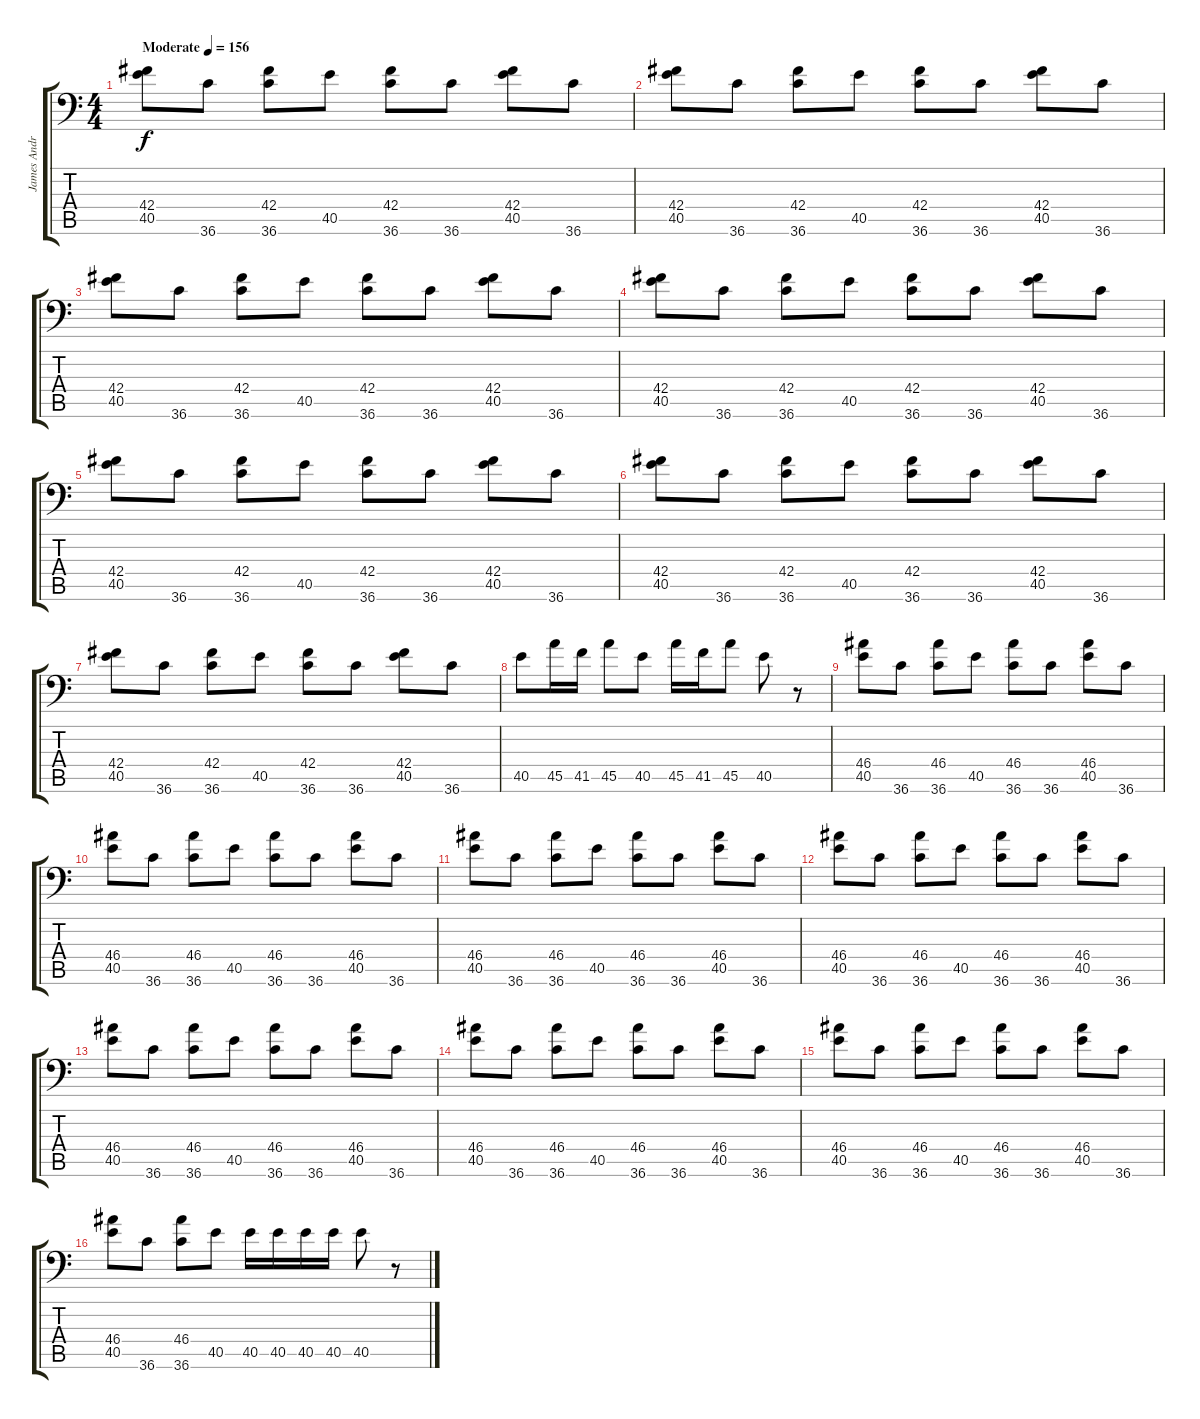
\track ("James Andrews" "James Andr") {instrument acousticgrandpiano}
\staff {score tabs}
\tuning (C-1 C-1 C-1 C-1 C-1 C-1) {hide}
\ts (4 4)
\tempo (156 "Moderate")
\clef f4
\ks c
(42.4 40.5).8{dy f instrument acousticgrandpiano} 36.6.8 (42.4 36.6).8 40.5.8 (42.4 36.6).8 36.6.8 (42.4 40.5).8 36.6.8 |
(42.4 40.5).8 36.6.8 (42.4 36.6).8 40.5.8 (42.4 36.6).8 36.6.8 (42.4 40.5).8 36.6.8 |
(42.4 40.5).8 36.6.8 (42.4 36.6).8 40.5.8 (42.4 36.6).8 36.6.8 (42.4 40.5).8 36.6.8 |
(42.4 40.5).8 36.6.8 (42.4 36.6).8 40.5.8 (42.4 36.6).8 36.6.8 (42.4 40.5).8 36.6.8 |
(42.4 40.5).8 36.6.8 (42.4 36.6).8 40.5.8 (42.4 36.6).8 36.6.8 (42.4 40.5).8 36.6.8 |
(42.4 40.5).8 36.6.8 (42.4 36.6).8 40.5.8 (42.4 36.6).8 36.6.8 (42.4 40.5).8 36.6.8 |
(42.4 40.5).8 36.6.8 (42.4 36.6).8 40.5.8 (42.4 36.6).8 36.6.8 (42.4 40.5).8 36.6.8 |
40.5.8 45.5.16 41.5.16 45.5.8 40.5.8 45.5.16 41.5.16 45.5.8 40.5.8 r.8 |
(46.4 40.5).8 36.6.8 (46.4 36.6).8 40.5.8 (46.4 36.6).8 36.6.8 (46.4 40.5).8 36.6.8 |
(46.4 40.5).8 36.6.8 (46.4 36.6).8 40.5.8 (46.4 36.6).8 36.6.8 (46.4 40.5).8 36.6.8 |
(46.4 40.5).8 36.6.8 (46.4 36.6).8 40.5.8 (46.4 36.6).8 36.6.8 (46.4 40.5).8 36.6.8 |
(46.4 40.5).8 36.6.8 (46.4 36.6).8 40.5.8 (46.4 36.6).8 36.6.8 (46.4 40.5).8 36.6.8 |
(46.4 40.5).8 36.6.8 (46.4 36.6).8 40.5.8 (46.4 36.6).8 36.6.8 (46.4 40.5).8 36.6.8 |
(46.4 40.5).8 36.6.8 (46.4 36.6).8 40.5.8 (46.4 36.6).8 36.6.8 (46.4 40.5).8 36.6.8 |
(46.4 40.5).8 36.6.8 (46.4 36.6).8 40.5.8 (46.4 36.6).8 36.6.8 (46.4 40.5).8 36.6.8 |
(46.4 40.5).8 36.6.8 (46.4 36.6).8 40.5.8 40.5.16 40.5.16 40.5.16 40.5.16 40.5.8 r.8
